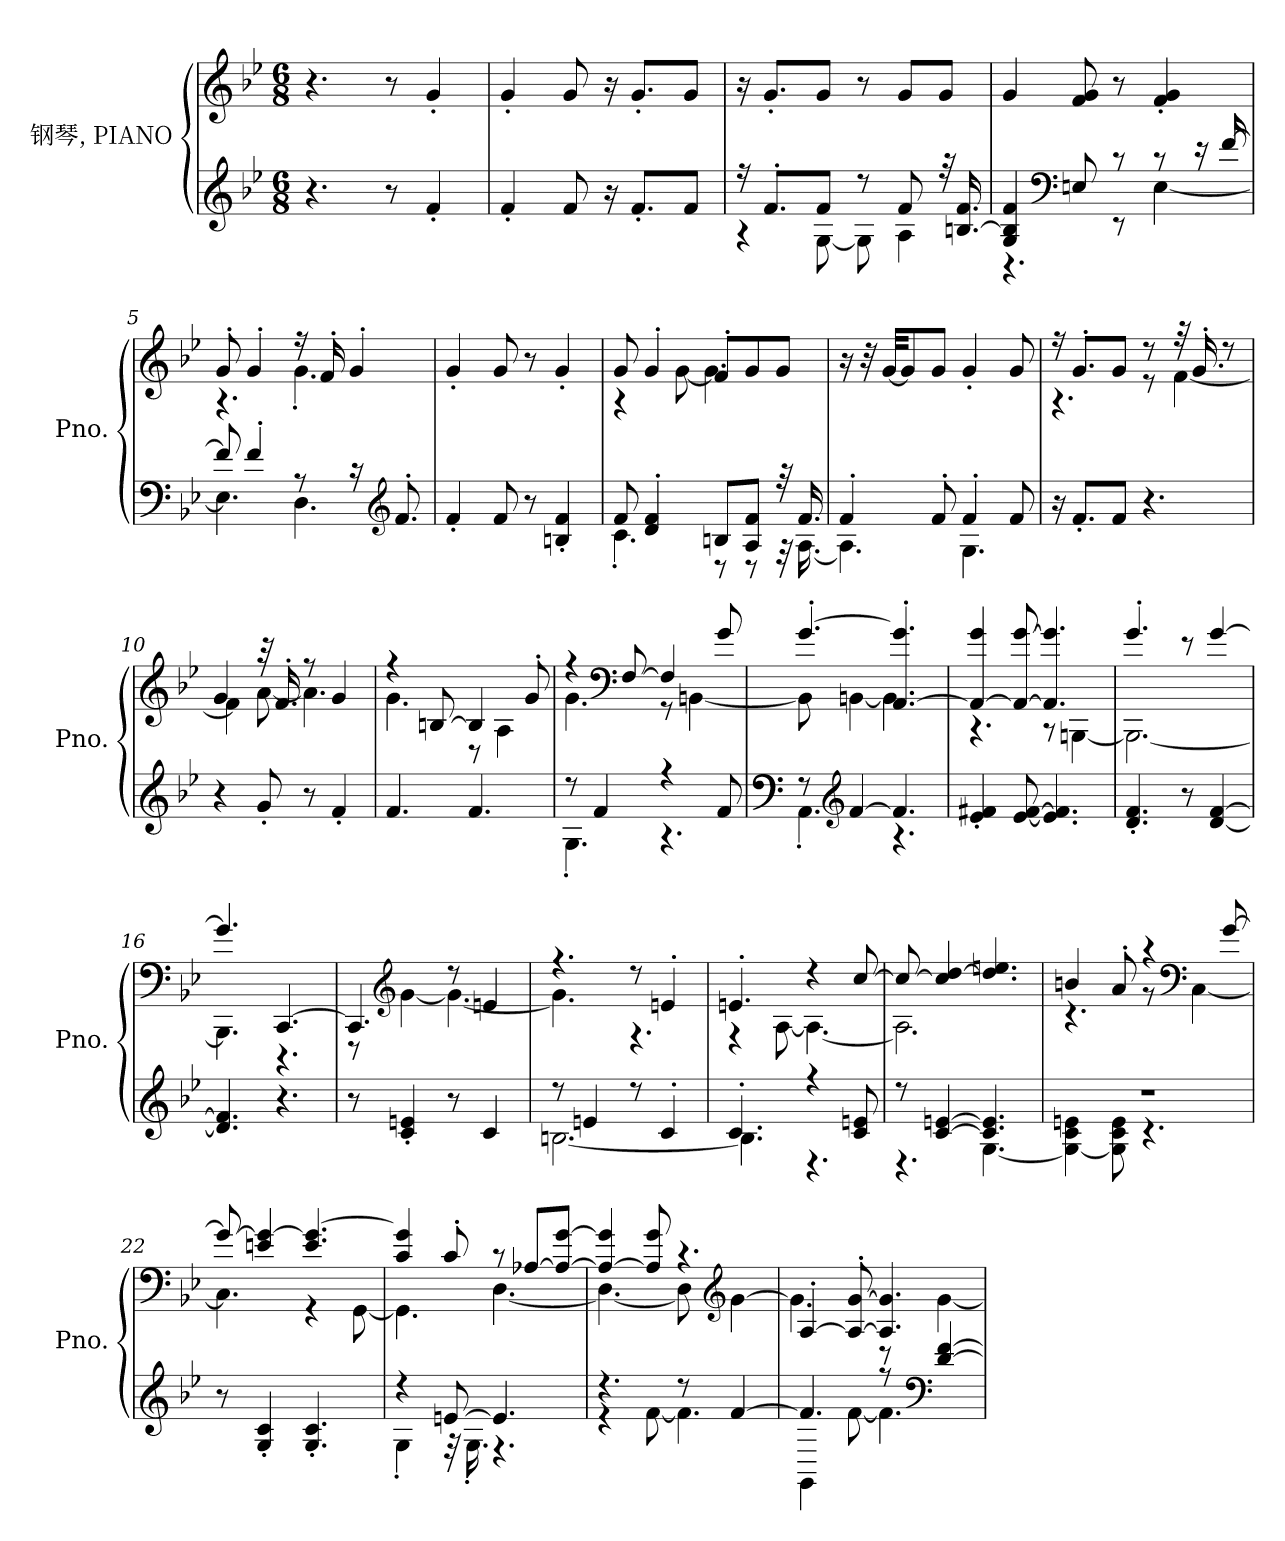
**kern	**kern
*part1	*part1
*staff2	*staff1
*I"钢琴, PIANO	*
*I'Pno.	*
*clefG2	*clefG2
*k[b-e-]	*k[b-e-]
*M6/8	*M6/8
*MM182	*MM182
=1	=1
4.r	4.r
8r	8r
4f'/	4g'/
=2	=2
4f'/	4g'/
8f/	8g/
16r	16r
8.f'/L	8.g'/L
8f/J	8g/J
=3	=3
*^	*
16r	4r	16r
8.f'/L	.	8.g'/L
8f/J	[8G\	8g/J
8r	8G\]	8r
8f/	4A\	8g/L
32r	.	8g/J
[16.Bn/ 16.f/	.	.
=4	=4	=4
4G/ 4B/] 4f/	4.r	4g/
*clefF4	*	*
8En/	.	8f/ 8g/
8r	8r	8r
8r	[4E\	4f/' 4g/'
16r	.	.
[16f/	.	.
=5	=5	=5
*	*	*^
8f/]	4.E\]	8g'/	4.r
4f'/	.	4g'/	.
8r	4.D\	16r	4.g'\
.	.	16f'/	.
16r	.	4g'/	.
*clefG2	*	*	*
8.f'/	.	.	.
*v	*v	*	*
*	*v	*v
!!LO:LB:g=z
=6	=6
4f'/	4g'/
8f/	8g/
8r	8r
4Bn/' 4f/'	4g'/
=7	=7
*^	*^
8f/	4.c'\	8g/	4r
4d/' 4f/'	.	4g'/	.
.	.	.	[8g\
8Bn/L	8r	8f'/L	4.g\]
8A/ 8f/J	8r	8g/	.
32r	32r	8g/J	.
16.f/	[16.A\	.	.
*	*	*v	*v
=8	=8	=8
4f'/	4.A\]	16r
.	.	32r
.	.	[32g/KKL
.	.	8g/]
8f'/	.	8g/J
4f'/	4.G\	4g'/
8f/	.	8g/
*v	*v	*
=9	=9
*	*^
16r	16r	4.r
8.f'/L	8.g'/L	.
8f/J	8g/J	.
4.r	8r	8r
.	32r	[4f\
.	16.g'/	.
.	8r	.
=10	=10	=10
4r	4g/	4f\]
8g'/	32r	[8a\
.	16.f'/	.
8r	8r	4.a\]
4f'/	4g/	.
!!LO:LB:g=z	!!
=11	=11	=11
4.f/	4r	4.g\
.	[8Bn/	.
4.f/	4B/]	8r
.	.	4A\
.	8g'/	.
=12	=12	=12
*^	*	*
8r	4.G'\	4r	4.g\
4f/	.	.	.
*	*	*clefF4	*
.	.	[8F/	.
4r	4.r	4F/]	8r
.	.	.	[4BBn\
8f/	.	8g/	.
=13	=13	=13	=13
*clefF4	*	*	*
8r	4.AA'\	[4.g'/	8BB\]
*clefG2	*	*	*
[4f/	.	.	[4BBn\
4.f/]	4.r	[4.AA/' 4.g/]'	4.BB\]
*v	*v	*	*
=14	=14	=14
4e-/' 4f#X/'	4AA/_ 4g/	4.r
[8e-/ [8f#/	8AA/_ [8g/	.
4.e-/] 4.f#/]	4.AA/] 4.g/]	8r
.	.	[4BBBn\
=15	=15	=15
4.d/' 4.f/'	4.g'/	2.BBB\_
8r	8r	.
[4d/ [4f/	[4g/	.
!!LO:LB:g=z	!!
=16	=16	=16
4.d/] 4.f/]	4.g/]	4.BBB\]
4.r	[4.CC/	4.r
=17	=17	=17
8r	4.CC/]	8r
*	*clefG2	*
4c/' 4en/'	.	[4g\
8r	8r	4.g\_
4c/	4en/	.
=18	=18	=18
*^	*	*
8r	[2.Bn\	4.r	4.g\]
4en/	.	.	.
8r	.	8r	4.r
4c'/	.	4en'/	.
=19	=19	=19	=19
4.c'/	4.B\]	4.en'/	4r
.	.	.	[8A\
4r	4.r	4r	4.A\_
8c/ 8en/	.	[8cc/	.
=20	=20	=20	=20
8r	4.r	8cc/_	2.A\]
[4c/ [4en/	.	4cc/] [4dd/	.
4.c/] 4.e/]	[4.G\	4.dd/] 4.een/	.
!!LO:LB:g=z	!!
=21	=21	=21	=21
2.r	4G\_ 4c\ 4en\	4bn/	4.r
.	8G\] 8c\ 8e\	8a'/	.
.	4.r	4r	8r
*	*	*clefF4	*
.	.	.	[4C\
.	.	[8g/	.
*v	*v	*	*
=22	=22	=22
8r	8g/_	4.C\]
4G/' 4c/'	4en/ 4g/_	.
4.G/' 4.c/'	4.e/ 4.g/_	4r
.	.	[8GG\
=23	=23	=23
*^	*	*
4r	4G'\	4c/ 4g/]	4.GG\]
[8en/	32r	8c'/	.
.	16.G'\	.	.
4.e/]	4.r	8r	[4.D\
.	.	[8A-X/L	.
.	.	8A-/_ [8g/J	.
=24	=24	=24	=24
4.r	4r	4A-/_ 4g/]	4.D\_
.	[8f\	8A-/] 8g/	.
8r	4.f\]	4.r	8D\]
*	*	*clefG2	*
[4f/	.	.	[4g\
!!LO:LB:g=z	!!
=25	=25	=25	=25
4.f/]	4GG\	[4A'/	4.g\]
.	[8f\	8A/_' [8g/'	.
8r	4.f\]	4.A/] 4.g/]	8r
*clefF4	*	*	*
[4d/ [4f/	.	.	[4g\
*v	*v	*	*
*	*v	*v
=	=
*-	*-
